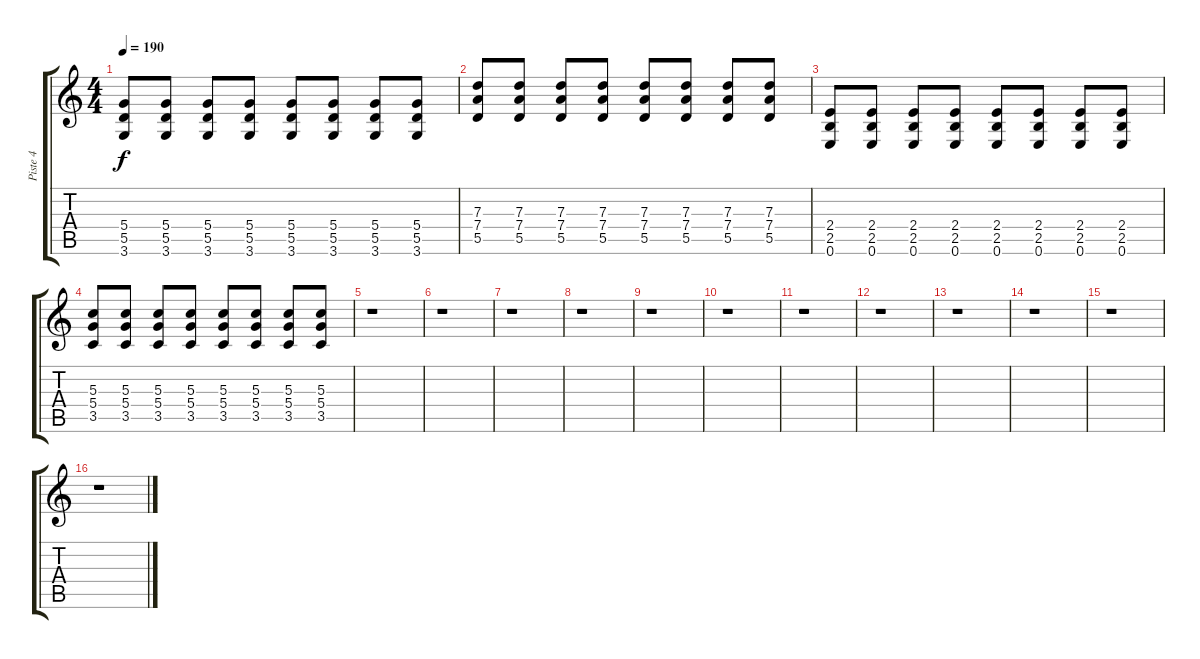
\track ("Piste 4" "Piste 4") {instrument distortionguitar}
\staff {score tabs}
\tuning (E4 B3 G3 D3 A2 E2) {hide}
\ts (4 4)
\tempo 190
\clef g2
\ks c
(5.4 5.5 3.6).8{dy f} (5.4 5.5 3.6).8 (5.4 5.5 3.6).8 (5.4 5.5 3.6).8 (5.4 5.5 3.6).8 (5.4 5.5 3.6).8 (5.4 5.5 3.6).8 (5.4 5.5 3.6).8 |
(7.3 7.4 5.5).8 (7.3 7.4 5.5).8 (7.3 7.4 5.5).8 (7.3 7.4 5.5).8 (7.3 7.4 5.5).8 (7.3 7.4 5.5).8 (7.3 7.4 5.5).8 (7.3 7.4 5.5).8 |
(2.4 2.5 0.6).8 (2.4 2.5 0.6).8 (2.4 2.5 0.6).8 (2.4 2.5 0.6).8 (2.4 2.5 0.6).8 (2.4 2.5 0.6).8 (2.4 2.5 0.6).8 (2.4 2.5 0.6).8 |
(5.3 5.4 3.5).8 (5.3 5.4 3.5).8 (5.3 5.4 3.5).8 (5.3 5.4 3.5).8 (5.3 5.4 3.5).8 (5.3 5.4 3.5).8 (5.3 5.4 3.5).8 (5.3 5.4 3.5).8 |
r.1 |
r.1 |
r.1 |
r.1 |
r.1 |
r.1 |
r.1 |
r.1 |
r.1 |
r.1 |
r.1 |
r.1
